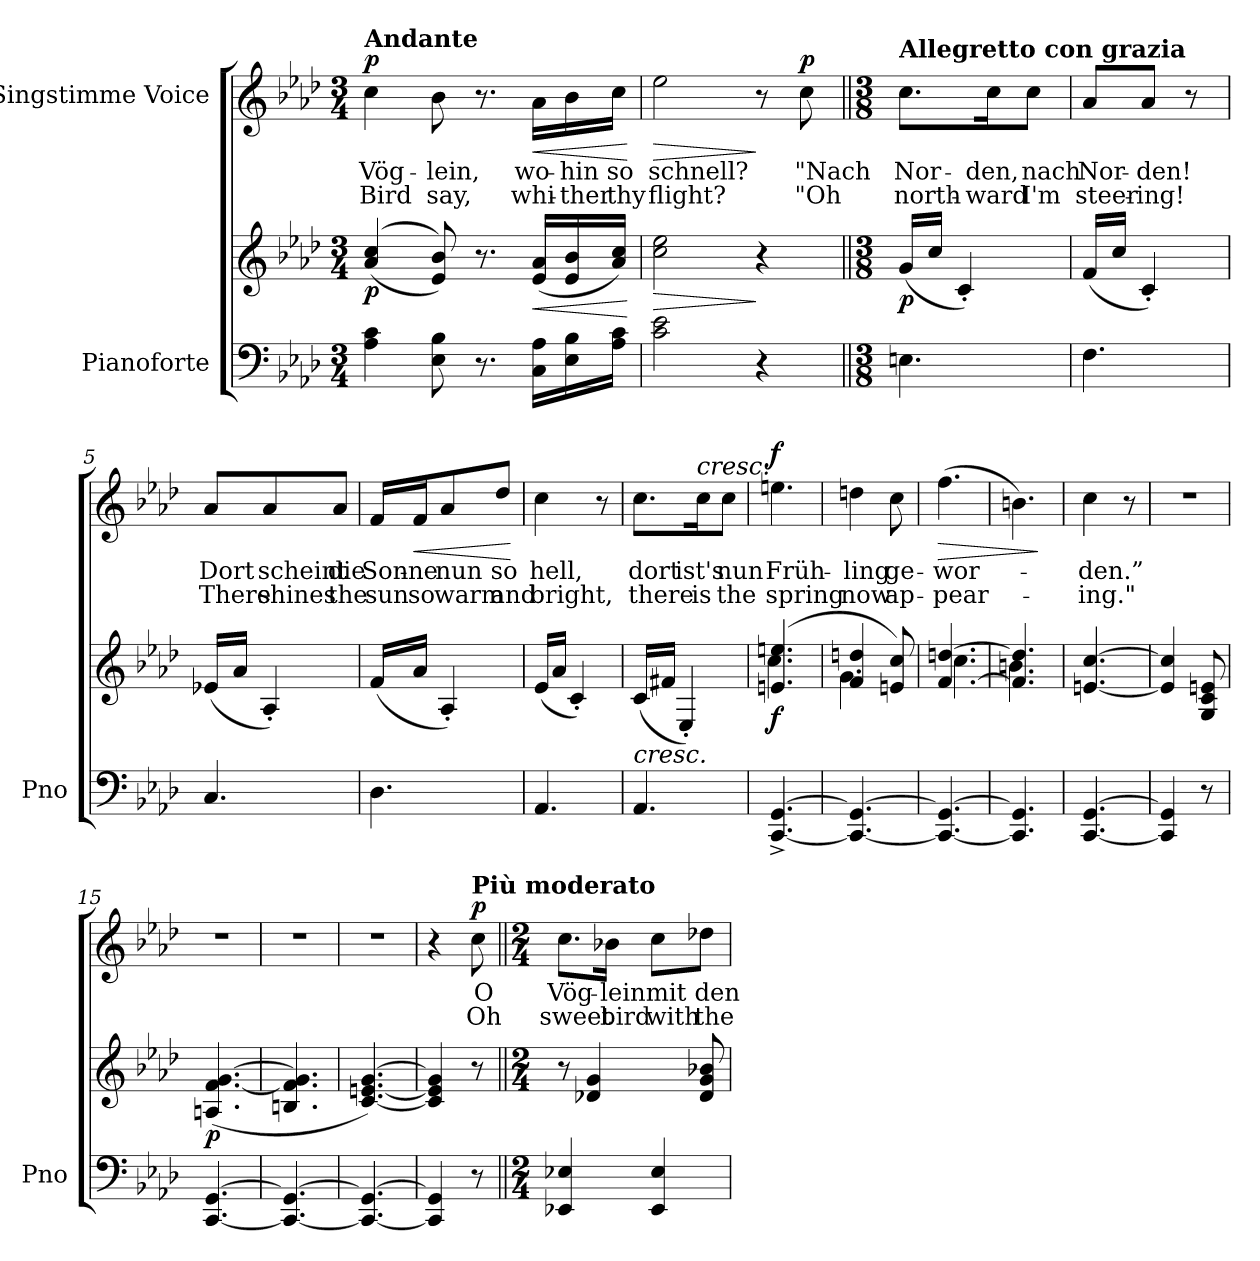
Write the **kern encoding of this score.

**kern	**kern	**dynam	**kern	**text	**text	**dynam
*part2	*part2	*part2	*part1	*part1	*part1	*part1
*staff3	*staff2	*staff2/3	*staff1	*staff1	*staff1	*staff1
*I"Pianoforte	*	*	*I"Singstimme Voice	*	*	*
*I'Pno	*	*	*	*	*	*
*clefF4	*clefG2	*	*clefG2	*	*	*
*k[b-e-a-d-]	*k[b-e-a-d-]	*	*k[b-e-a-d-]	*	*	*
*M3/4	*M3/4	*	*M3/4	*	*	*
=1	=1	=1	=1	=1	=1	=1
!	!	!	!LO:TX:a:B:t=Andante	!	!	!
!	!	!LO:DY:b	!	!LO:LY:b	!LO:LY:b	!LO:DY:a
4A-\ 4c\	(<(>4a-/ 4cc/	p	4cc\	Vög-	Bird	p
!	!	!	!	!LO:LY:b	!LO:LY:b	!
8E-\ 8B-\	8e-/ 8b-/))	.	8b-\	-lein,	say,	.
8.r	8.r	.	8.r	.	.	.
!	!	!LO:HP:b	!	!LO:LY:b	!LO:LY:b	!LO:HP:b
16C\ 16A-\LL	(16e-/ 16a-/LL	<	16a-\LL	wo-	whi-	<
!	!	!	!	!LO:LY:b	!LO:LY:b	!
16E-\ 16B-\	16e-/ 16b-/	.	16b-\	-hin	-ther	.
!	!	!	!	!LO:LY:b	!LO:LY:b	!
16A-\ 16c\JJ	16a-/ 16cc/JJ)	.	16cc\JJ	so	thy	.
.	.	[	.	.	.	[
=2	=2	=2	=2	=2	=2	=2
!	!	!LO:HP:b	!	!LO:LY:b	!LO:LY:b	!LO:HP:b
2c\ 2e-\	2cc\ 2ee-\	>	2ee-\	schnell?	flight?	>
4r	4r	]	8r	.	.	]
!	!	!	!	!LO:LY:b	!LO:LY:b	!LO:DY:a
.	.	.	8cc\	"Nach	"Oh	p
=3||	=3||	=3||	=3||	=3||	=3||	=3||
*M3/8	*M3/8	*	*M3/8	*	*	*
!	!	!	!LO:TX:a:B:t=Allegretto con grazia	!	!	!
!	!	!LO:DY:b	!	!LO:LY:b	!LO:LY:b	!
4.En\	(16g/LL	p	8.cc\L	Nor-	north-	.
.	16cc/JJ	.	.	.	.	.
.	4c'/)	.	.	.	.	.
!	!	!	!	!LO:LY:b	!LO:LY:b	!
.	.	.	16cc\K	-den,	-ward	.
!	!	!	!	!LO:LY:b	!LO:LY:b	!
.	.	.	8cc\J	nach	I'm	.
!!LO:LB:g=z
=4	=4	=4	=4	=4	=4	=4
!	!	!	!	!LO:LY:b	!LO:LY:b	!
4.F\	(16f/LL	.	8a-/L	Nor-	steer-	.
.	16cc/JJ	.	.	.	.	.
!	!	!	!	!LO:LY:b	!LO:LY:b	!
.	4c'/)	.	8a-/J	-den!	-ing!	.
.	.	.	8r	.	.	.
=5	=5	=5	=5	=5	=5	=5
!	!	!	!	!LO:LY:b	!LO:LY:b	!
4.C/	(16e-X/LL	.	8a-/L	Dort	There	.
.	16a-/JJ	.	.	.	.	.
!	!	!	!	!LO:LY:b	!LO:LY:b	!
.	4A-'/)	.	8a-/	scheint	shines	.
!	!	!	!	!LO:LY:b	!LO:LY:b	!
.	.	.	8a-/J	die	the	.
=6	=6	=6	=6	=6	=6	=6
!	!	!	!	!LO:LY:b	!LO:LY:b	!
4.D-\	(16f/LL	.	16f/LL	Son-	sun	.
!	!	!	!	!LO:LY:b	!LO:LY:b	!LO:HP:b
.	16a-/JJ	.	16f/J	-ne	so	<
!	!	!	!	!LO:LY:b	!LO:LY:b	!
.	4A-'/)	.	8a-/	nun	warm	.
!	!	!	!	!LO:LY:b	!LO:LY:b	!
.	.	.	8dd-/J	so	and	.
.	.	.	.	.	.	[
=7	=7	=7	=7	=7	=7	=7
!	!	!	!	!LO:LY:b	!LO:LY:b	!
4.AA-/	(16e-/LL	.	4cc\	hell,	bright,	.
.	16a-/JJ	.	.	.	.	.
.	4c'/)	.	.	.	.	.
.	.	.	8r	.	.	.
=8	=8	=8	=8	=8	=8	=8
!	!LO:TX:b:i:t=cresc.	!	!	!	!	!
!	!	!	!	!LO:LY:b	!LO:LY:b	!
4.AA-/	(16c/LL	.	8.cc\L	dort	there	.
.	16f#X/JJ	.	.	.	.	.
.	4E-'/)	.	.	.	.	.
!	!	!	!LO:TX:a:i:t=cresc.	!	!	!
!	!	!	!	!LO:LY:b	!LO:LY:b	!
.	.	.	16cc\K	ist's	is	.
!	!	!	!	!LO:LY:b	!LO:LY:b	!
.	.	.	8cc\J	nun	the	.
=9	=9	=9	=9	=9	=9	=9
*	*^	*	*	*	*	*
!	!	!	!LO:DY:b	!	!LO:LY:b	!LO:LY:b	!LO:DY:a
[4.CC/^> [4.GG/^>	(4.en/ 4.een/	4.cc\	f	4.een\	Früh-	spring	f
!!LO:LB:g=z
=10	=10	=10	=10	=10	=10	=10	=10
!	!	!	!	!	!LO:LY:b	!LO:LY:b	!
4.CC/_ 4.GG/_	4f/ 4ddn/	4.g\	.	4ddn\	-ling	now	.
!	!	!	!	!	!LO:LY:b	!LO:LY:b	!
.	8en/ 8cc/)	.	.	8cc\	ge-	ap-	.
=11	=11	=11	=11	=11	=11	=11	=11
!	!	!	!	!	!LO:LY:b	!LO:LY:b	!LO:HP:b
4.CC/_ 4.GG/_	[<4.f/ [4.ddn/	4.cc\	.	(4.ff\	-wor-	-pear-	>
=12	=12	=12	=12	=12	=12	=12	=12
4.CC/] 4.GG/]	4.f/] 4.dd/]	4.bn\	.	4.bn\)	.	.	.
*	*v	*v	*	*	*	*	*
.	.	.	.	.	.	]
=13	=13	=13	=13	=13	=13	=13
!	!	!	!	!LO:LY:b	!LO:LY:b	!
[4.CC/ [4.GG/	[4.en/ [4.cc/	.	4cc\	-den.”	-ing."	.
.	.	.	8r	.	.	.
=14	=14	=14	=14	=14	=14	=14
4CC/] 4GG/]	4e/] 4cc/]	.	4.r	.	.	.
8r	8G/ 8c/ 8en/	.	.	.	.	.
=15	=15	=15	=15	=15	=15	=15
!	!	!LO:DY:b	!	!	!	!
[4.CC/ [4.GG/	(<4.An/ [4.f/ [4.g/	p	4.r	.	.	.
=16	=16	=16	=16	=16	=16	=16
4.CC/_ 4.GG/_	4.Bn/ 4.f/] 4.g/]	.	4.r	.	.	.
=17	=17	=17	=17	=17	=17	=17
4.CC/_ 4.GG/_	[4.c/ [4.en/ [4.g/)	.	4.r	.	.	.
=18	=18	=18	=18	=18	=18	=18
4CC/] 4GG/]	4c/] 4e/] 4g/]	.	4r	.	.	.
!	!	!	!LO:TX:a:B:t=Più moderato	!	!	!
!	!	!	!	!LO:LY:b	!LO:LY:b	!LO:DY:a
8r	8r	.	8cc\	O	Oh	p
!!LO:LB:g=z
=19||	=19||	=19||	=19||	=19||	=19||	=19||
*M2/4	*M2/4	*	*M2/4	*	*	*
!	!	!	!	!LO:LY:b	!LO:LY:b	!
4EE-X/ 4E-X/	8r	.	8.cc\L	Vög-	sweet	.
.	4d-X/ 4g/	.	.	.	.	.
!	!	!	!	!LO:LY:b	!LO:LY:b	!
.	.	.	16b-X\Jk	-lein	bird	.
!	!	!	!	!LO:LY:b	!LO:LY:b	!
4EE-/ 4E-/	.	.	8cc\L	mit	with	.
!	!	!	!	!LO:LY:b	!LO:LY:b	!
.	8d-/ 8g/ 8b-X/	.	8dd-X\J	den	the	.
=	=	=	=	=	=	=
*-	*-	*-	*-	*-	*-	*-
